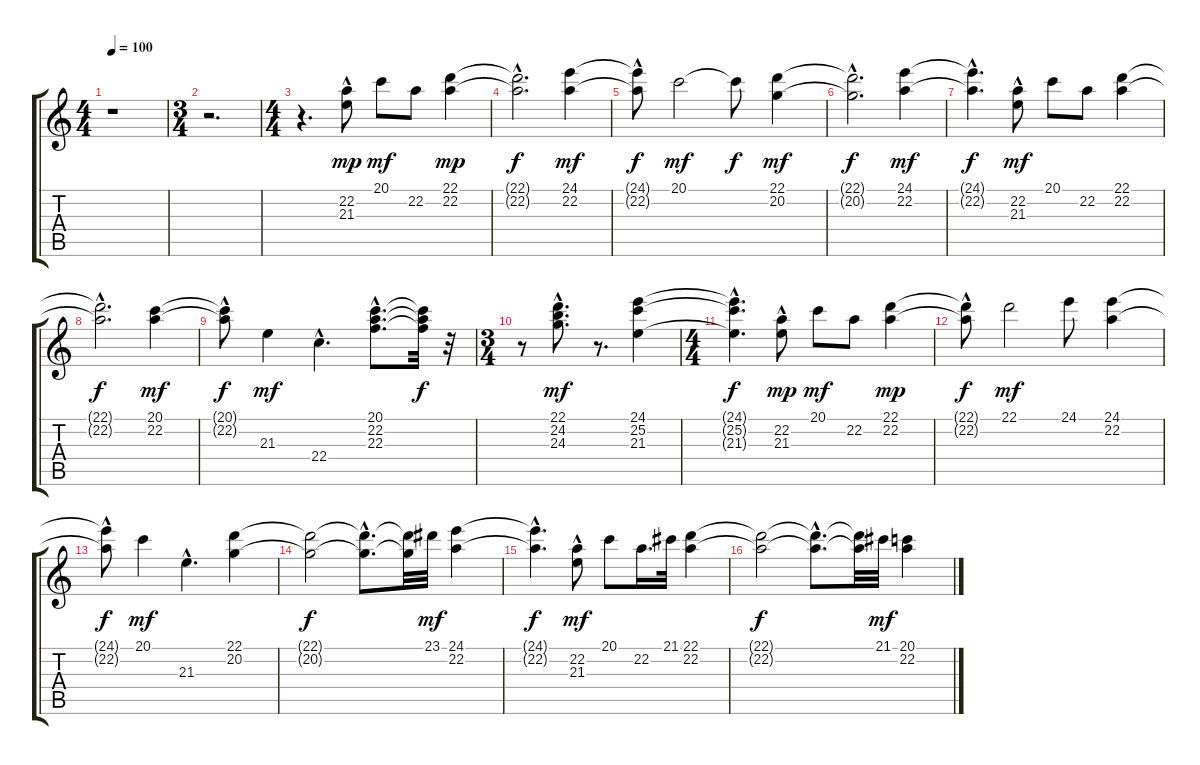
\track "" {instrument rockorgan}
\staff {score tabs}
\tuning (E4 B3 G3 D3 A2 E2) {hide}
\ts (4 4)
\tempo 100
\clef g2
\ks c
r.1{dy mp} |
\ts (3 4)
r.2{d} |
\ts (4 4)
r.4{d} (22.2 21.3{hac}).8{volume 7} 20.1.8{dy mf} 22.2.8 (22.1 22.2).4{dy mp} |
(22.1{hac t} 22.2{hac t}).2{d dy f} (24.1 22.2).4{dy mf} |
(24.1{t} 22.2{hac t}).8{dy f} 20.1.2{dy mf} 20.1{t}.8{dy f} (22.1 20.2).4{dy mf} |
(22.1{hac t} 20.2{hac t}).2{d dy f} (24.1 22.2).4{dy mf} |
(24.1{hac t} 22.2{hac t}).4{d dy f} (22.2 21.3{hac}).8{dy mf} 20.1.8 22.2.8 (22.1 22.2).4 |
(22.1{hac t} 22.2{hac t}).2{d dy f} (20.1 22.2).4{dy mf} |
(20.1{hac t} 22.2{t}).8{dy f} 21.3.4{dy mf} 22.4{hac}.4{d} (20.1{hac} 22.2{hac} 22.3{hac}).8{d} (20.1{t} 22.2{t} 22.3{t}).32{dy f} r.32 |
\ts (3 4)
r.8 (22.1{hac} 24.2{hac} 24.3{hac}).8{d dy mf} r.8{d} (24.1 25.2 21.3).4 |
\ts (4 4)
(24.1{hac t} 25.2{hac t} 21.3{hac t}).4{d dy f} (22.2 21.3{hac}).8{dy mp} 20.1.8{dy mf} 22.2.8 (22.1 22.2).4{dy mp} |
(22.1{t} 22.2{hac t}).8{dy f} 22.1.2{dy mf} 24.1.8 (24.1 22.2).4 |
(24.1{t} 22.2{hac t}).8{dy f} 20.1.4{dy mf} 21.3{hac}.4{d} (22.1 20.2).4 |
(22.1{t} 20.2{t}).2{dy f} (22.1{hac t} 20.2{hac t}).8{d} (22.1{t} 20.2{t}).32 23.1.32{dy mf} (24.1 22.2).4 |
(24.1{hac t} 22.2{hac t}).4{d dy f} (22.2 21.3{hac}).8{dy mf} 20.1.8 22.2.16{d} 21.1.32 (22.1 22.2).4 |
(22.1{t} 22.2{t}).2{dy f} (22.1{hac t} 22.2{hac t}).8{d} (22.1{t} 22.2{t}).32 21.1.32{dy mf} (20.1 22.2).4
